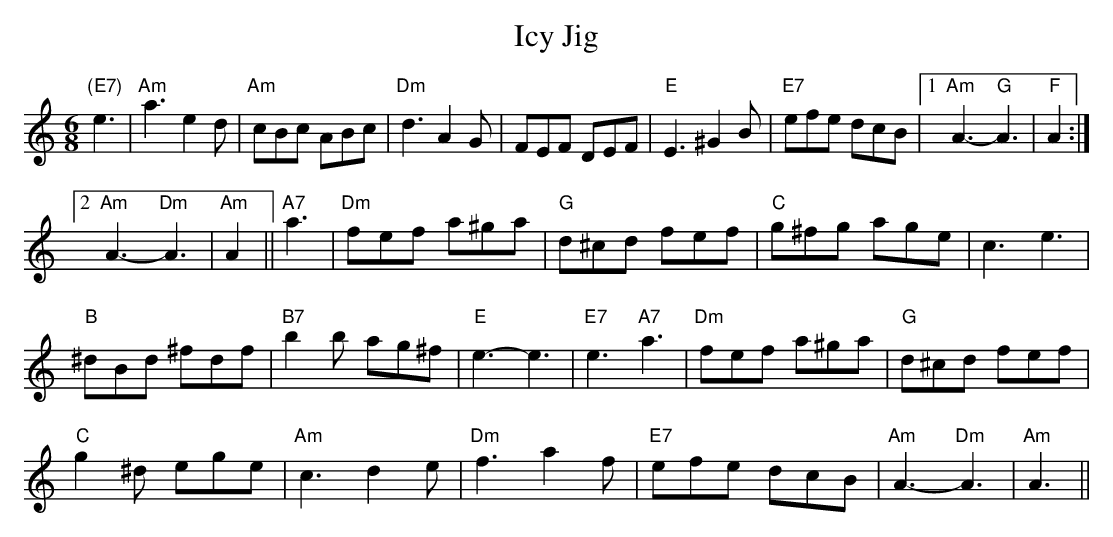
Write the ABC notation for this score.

X:1
T:Icy Jig
M:6/8
K:Am
"(E7)"e3 |"Am"a3 e2d|"Am"cBc ABc|"Dm"d3 A2G|FEF DEF|"E"E3 ^G2B|"E7"efe dcB|\
[1"Am"A3 -"G"A3|"F"A2:|
[2"Am"A3 -"Dm"A3|"Am"A2||"A7"a3 |"Dm"fef a^ga|"G"d^cd fef|"C"g^fg age|c3 e3|
"B"^dBd ^fdf|"B7"b2b ag^f|"E"e3 -e3|"E7"e3 "A7"a3|"Dm"fef a^ga|"G"d^cd fef|
"C"g2^d ege|"Am"c3 d2e|"Dm"f3 a2f|"E7"efe dcB|"Am"A3 -"Dm"A3|"Am"A3 ||
